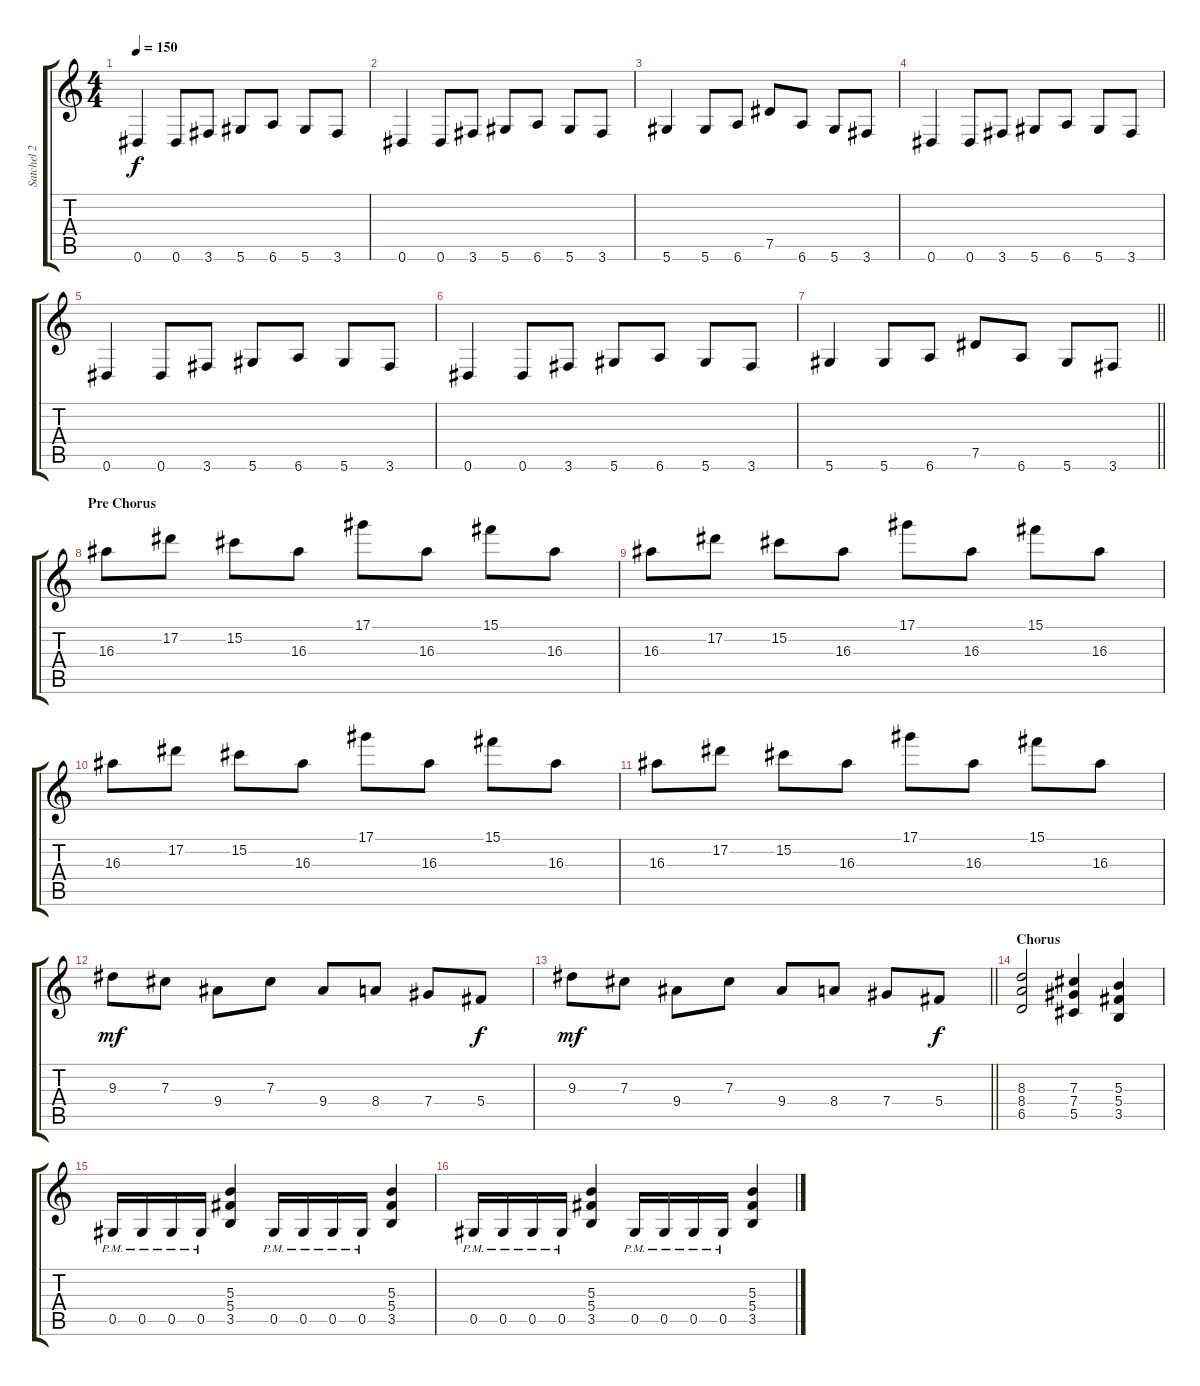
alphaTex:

\track ("Satchel 2" "Satchel 2") {instrument distortionguitar}
\staff {score tabs}
\tuning (Eb4 Bb3 Gb3 Db3 Ab2 Eb2) {hide}
\ts (4 4)
\tempo 150
\clef g2
\ks c
0.6.4{dy f} 0.6.8 3.6.8 5.6.8 6.6.8 5.6.8 3.6.8 |
0.6.4 0.6.8 3.6.8 5.6.8 6.6.8 5.6.8 3.6.8 |
5.6.4 5.6.8 6.6.8 7.5.8 6.6.8 5.6.8 3.6.8 |
0.6.4 0.6.8 3.6.8 5.6.8 6.6.8 5.6.8 3.6.8 |
0.6.4 0.6.8 3.6.8 5.6.8 6.6.8 5.6.8 3.6.8 |
0.6.4 0.6.8 3.6.8 5.6.8 6.6.8 5.6.8 3.6.8 |
\barLineRight lightlight
5.6.4 5.6.8 6.6.8 7.5.8 6.6.8 5.6.8 3.6.8 |
\section ("" "Pre Chorus")
16.3.8 17.2.8 15.2.8 16.3.8 17.1.8 16.3.8 15.1.8 16.3.8 |
16.3.8 17.2.8 15.2.8 16.3.8 17.1.8 16.3.8 15.1.8 16.3.8 |
16.3.8 17.2.8 15.2.8 16.3.8 17.1.8 16.3.8 15.1.8 16.3.8 |
16.3.8 17.2.8 15.2.8 16.3.8 17.1.8 16.3.8 15.1.8 16.3.8 |
9.3.8{dy mf} 7.3.8 9.4.8 7.3.8 9.4.8 8.4.8 7.4.8 5.4.8{dy f} |
\barLineRight lightlight
9.3.8{dy mf} 7.3.8 9.4.8 7.3.8 9.4.8 8.4.8 7.4.8 5.4.8{dy f} |
\section ("" "Chorus")
(8.3 8.4 6.5).2 (7.3 7.4 5.5).4 (5.3 5.4 3.5).4 |
0.5{pm}.16 0.5{pm}.16 0.5{pm}.16 0.5{pm}.16 (5.3 5.4 3.5).4 0.5{pm}.16 0.5{pm}.16 0.5{pm}.16 0.5{pm}.16 (5.3 5.4 3.5).4 |
0.5{pm}.16 0.5{pm}.16 0.5{pm}.16 0.5{pm}.16 (5.3 5.4 3.5).4 0.5{pm}.16 0.5{pm}.16 0.5{pm}.16 0.5{pm}.16 (5.3 5.4 3.5).4
